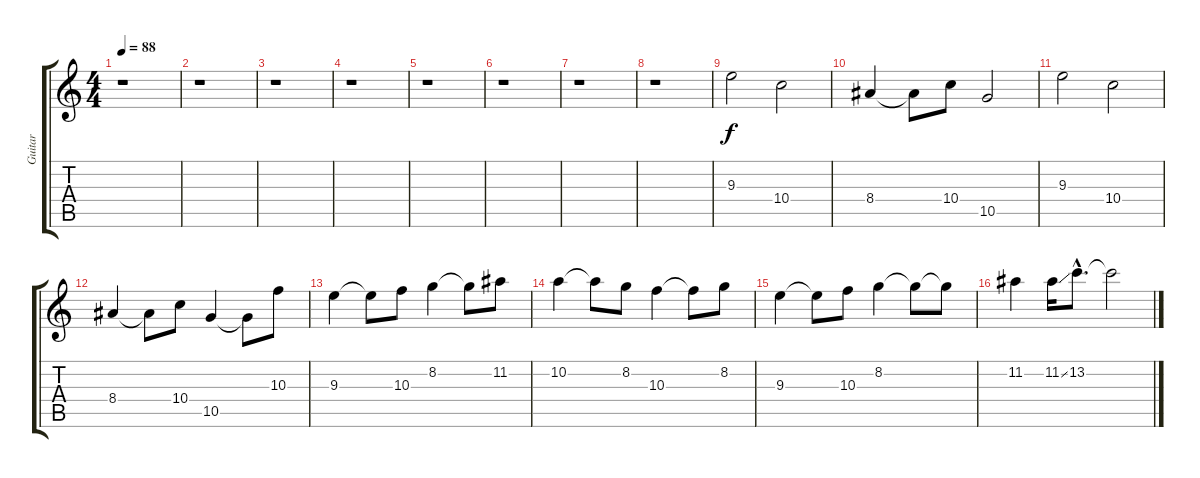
\track ("Guitar" "Guitar") {instrument distortionguitar}
\staff {score tabs}
\tuning (E4 B3 G3 D3 A2 E2) {hide}
\ts (4 4)
\tempo 88
\clef g2
\ks c
r.1{dy f instrument distortionguitar} |
r.1 |
r.1 |
r.1 |
r.1 |
r.1 |
r.1 |
r.1 |
9.3.2 10.4.2 |
8.4.4 8.4{t}.8 10.4.8 10.5.2 |
9.3.2 10.4.2 |
8.4.4 8.4{t}.8 10.4.8 10.5.4 10.5{t}.8 10.3.8 |
9.3.4 9.3{t}.8 10.3.8 8.2.4 8.2{t}.8 11.2.8 |
10.2.4 10.2{t}.8 8.2.8 10.3.4 10.3{t}.8 8.2.8 |
9.3.4 9.3{t}.8 10.3.8 8.2.4 8.2{t}.8 8.2{t}.8 |
11.2.4 11.2{ss}.16 13.2{hac}.8{d} 13.2{t}.2
